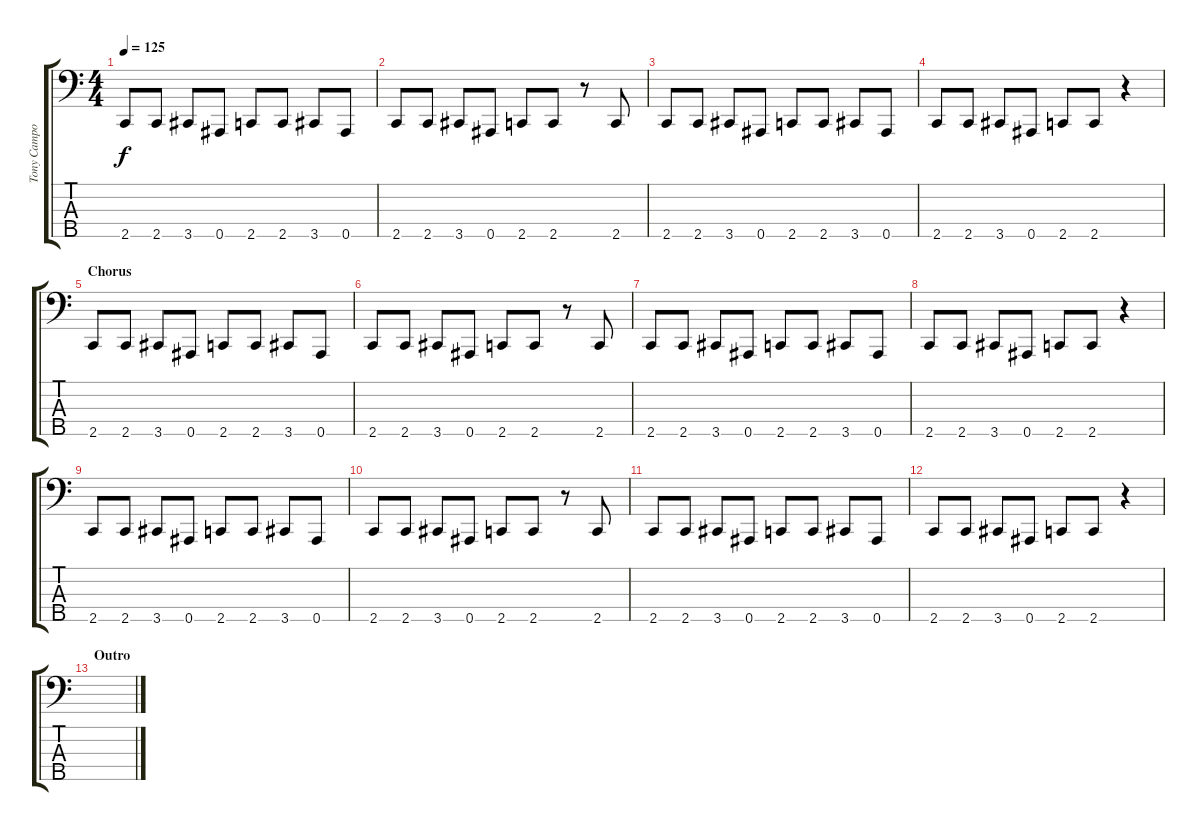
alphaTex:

\track ("Tony Campos - Bass" "Tony Campo") {instrument electricbasspick}
\staff {score tabs}
\tuning (Gb2 Db2 Ab1 Eb1 Bb0) {hide}
\ts (4 4)
\tempo 125
\clef f4
\ks c
2.5.8{dy f} 2.5.8 3.5.8 0.5.8 2.5.8 2.5.8 3.5.8 0.5.8 |
2.5.8 2.5.8 3.5.8 0.5.8 2.5.8 2.5.8 r.8 2.5.8 |
2.5.8 2.5.8 3.5.8 0.5.8 2.5.8 2.5.8 3.5.8 0.5.8 |
2.5.8 2.5.8 3.5.8 0.5.8 2.5.8 2.5.8 r.4 |
\section ("" "Chorus")
2.5.8 2.5.8 3.5.8 0.5.8 2.5.8 2.5.8 3.5.8 0.5.8 |
2.5.8 2.5.8 3.5.8 0.5.8 2.5.8 2.5.8 r.8 2.5.8 |
2.5.8 2.5.8 3.5.8 0.5.8 2.5.8 2.5.8 3.5.8 0.5.8 |
2.5.8 2.5.8 3.5.8 0.5.8 2.5.8 2.5.8 r.4 |
2.5.8 2.5.8 3.5.8 0.5.8 2.5.8 2.5.8 3.5.8 0.5.8 |
2.5.8 2.5.8 3.5.8 0.5.8 2.5.8 2.5.8 r.8 2.5.8 |
2.5.8 2.5.8 3.5.8 0.5.8 2.5.8 2.5.8 3.5.8 0.5.8 |
2.5.8 2.5.8 3.5.8 0.5.8 2.5.8 2.5.8 r.4 |
\section ("" "Outro")
